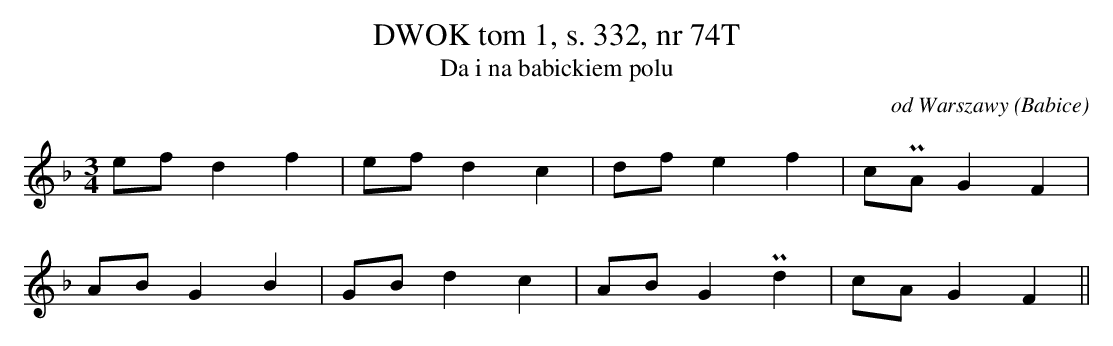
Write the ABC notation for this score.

X:1
T: DWOK tom 1, s. 332, nr 74T
T: Da i na babickiem polu
O: od Warszawy (Babice)
M: 3/4
L: 1/8
K: F
efd2f2 | efd2c2 | dfe2f2 | cPAG2F2 |
ABG2B2 | GBd2c2 | ABG2Pd2 | cAG2F2||
